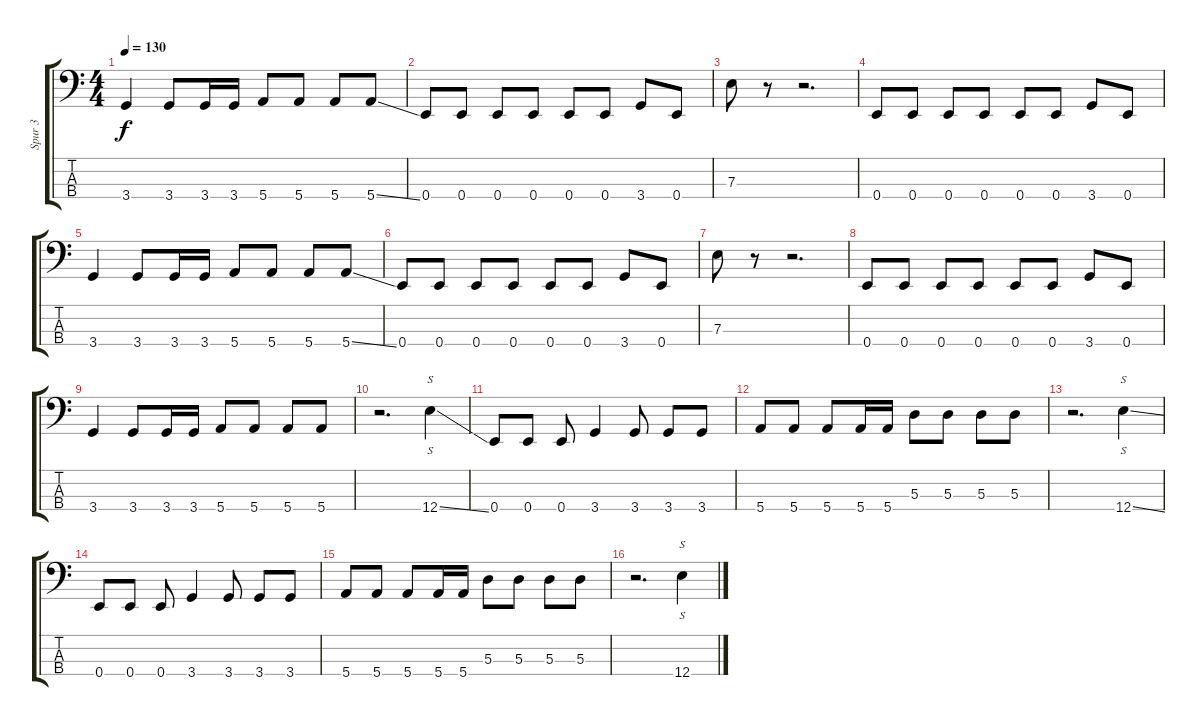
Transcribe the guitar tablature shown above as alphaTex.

\track ("Spur 3" "Spur 3") {instrument electricbassfinger}
\staff {score tabs}
\tuning (G2 D2 A1 E1) {hide}
\ts (4 4)
\tempo 130
\clef f4
\ks c
3.4.4{dy f} 3.4.8 3.4.16 3.4.16 5.4.8 5.4.8 5.4.8 5.4{ss}.8 |
0.4.8 0.4.8 0.4.8 0.4.8 0.4.8 0.4.8 3.4.8 0.4.8 |
7.3.8 r.8 r.2{d} |
0.4.8 0.4.8 0.4.8 0.4.8 0.4.8 0.4.8 3.4.8 0.4.8 |
3.4.4 3.4.8 3.4.16 3.4.16 5.4.8 5.4.8 5.4.8 5.4{ss}.8 |
0.4.8 0.4.8 0.4.8 0.4.8 0.4.8 0.4.8 3.4.8 0.4.8 |
7.3.8 r.8 r.2{d} |
0.4.8 0.4.8 0.4.8 0.4.8 0.4.8 0.4.8 3.4.8 0.4.8 |
3.4.4 3.4.8 3.4.16 3.4.16 5.4.8 5.4.8 5.4.8 5.4.8 |
r.2{d} 12.4{ss}.4{s instrument slapbass1} |
0.4.8{instrument electricbassfinger} 0.4.8 0.4.8 3.4.4 3.4.8 3.4.8 3.4.8 |
5.4.8 5.4.8 5.4.8 5.4.16 5.4.16 5.3.8 5.3.8 5.3.8 5.3.8 |
r.2{d} 12.4{ss}.4{s instrument slapbass1} |
0.4.8{instrument electricbassfinger} 0.4.8 0.4.8 3.4.4 3.4.8 3.4.8 3.4.8 |
5.4.8 5.4.8 5.4.8 5.4.16 5.4.16 5.3.8 5.3.8 5.3.8 5.3.8 |
r.2{d} 12.4{ss}.4{s instrument slapbass1}
